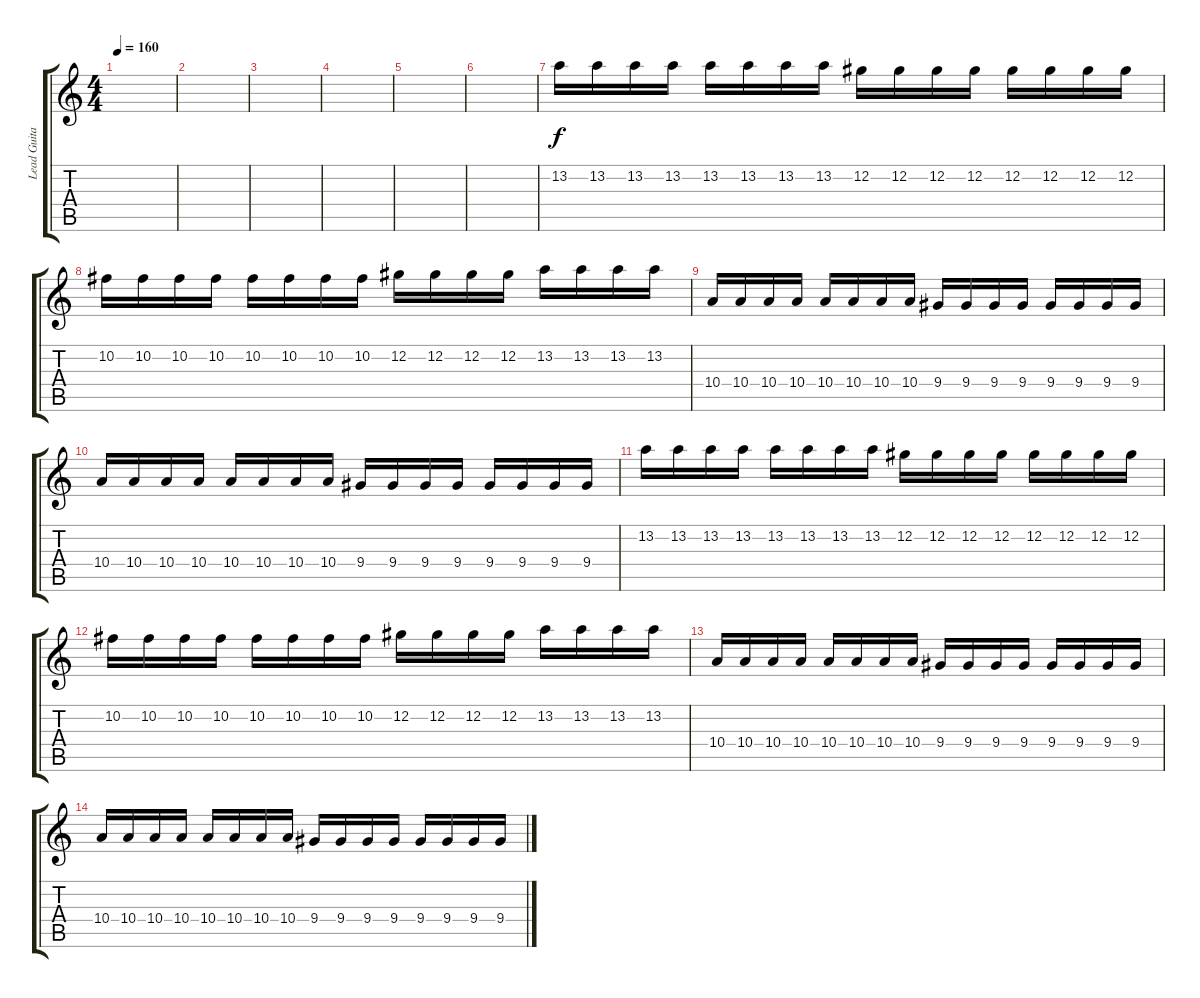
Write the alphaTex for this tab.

\track ("Lead Guitar" "Lead Guita") {instrument distortionguitar}
\staff {score tabs}
\tuning (Db4 Ab3 E3 B2 Gb2 Db2) {hide}
\ts (4 4)
\tempo 160
\clef g2
\ks c
|
|
|
|
|
|
13.2.16 13.2.16 13.2.16 13.2.16 13.2.16 13.2.16 13.2.16 13.2.16 12.2.16 12.2.16 12.2.16 12.2.16 12.2.16 12.2.16 12.2.16 12.2.16 |
10.2.16 10.2.16 10.2.16 10.2.16 10.2.16 10.2.16 10.2.16 10.2.16 12.2.16 12.2.16 12.2.16 12.2.16 13.2.16 13.2.16 13.2.16 13.2.16 |
10.4.16 10.4.16 10.4.16 10.4.16 10.4.16 10.4.16 10.4.16 10.4.16 9.4.16 9.4.16 9.4.16 9.4.16 9.4.16 9.4.16 9.4.16 9.4.16 |
10.4.16 10.4.16 10.4.16 10.4.16 10.4.16 10.4.16 10.4.16 10.4.16 9.4.16 9.4.16 9.4.16 9.4.16 9.4.16 9.4.16 9.4.16 9.4.16 |
13.2.16 13.2.16 13.2.16 13.2.16 13.2.16 13.2.16 13.2.16 13.2.16 12.2.16 12.2.16 12.2.16 12.2.16 12.2.16 12.2.16 12.2.16 12.2.16 |
10.2.16 10.2.16 10.2.16 10.2.16 10.2.16 10.2.16 10.2.16 10.2.16 12.2.16 12.2.16 12.2.16 12.2.16 13.2.16 13.2.16 13.2.16 13.2.16 |
10.4.16 10.4.16 10.4.16 10.4.16 10.4.16 10.4.16 10.4.16 10.4.16 9.4.16 9.4.16 9.4.16 9.4.16 9.4.16 9.4.16 9.4.16 9.4.16 |
10.4.16 10.4.16 10.4.16 10.4.16 10.4.16 10.4.16 10.4.16 10.4.16 9.4.16 9.4.16 9.4.16 9.4.16 9.4.16 9.4.16 9.4.16 9.4.16
